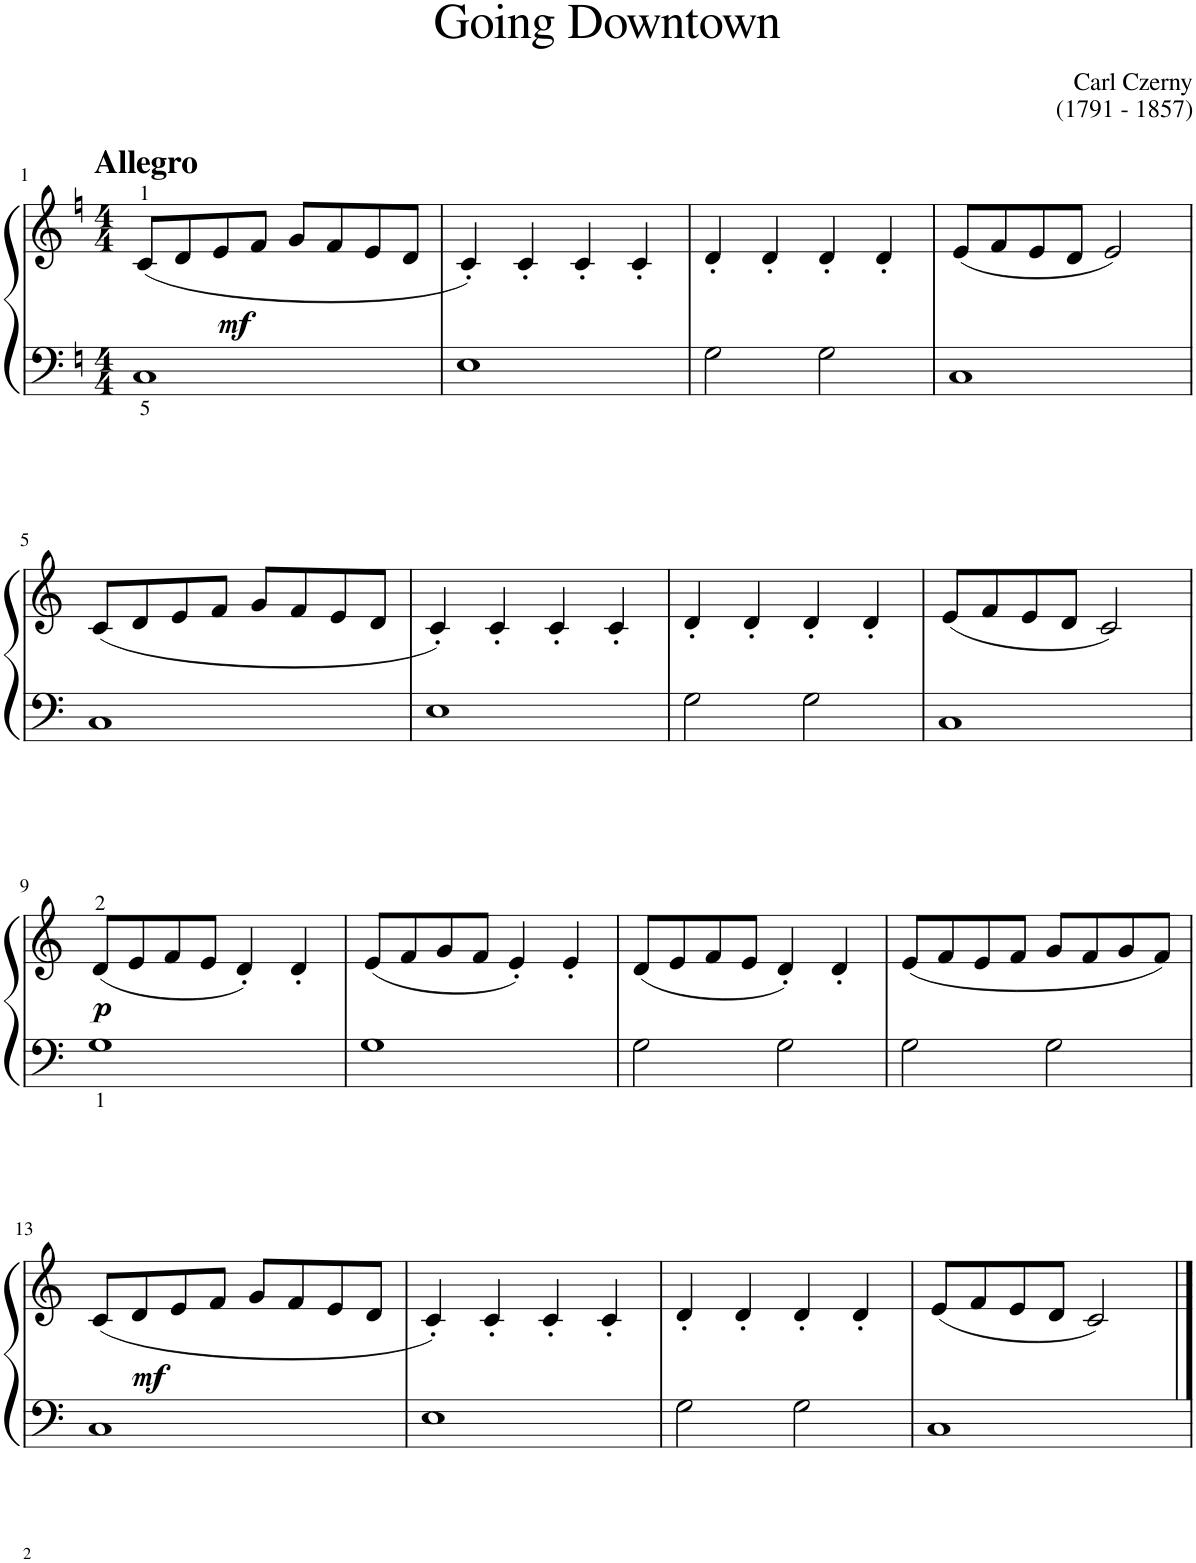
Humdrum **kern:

**kern	**kern	**dynam
*part1	*part1	*part1
*staff2	*staff1	*staff1/2
*I"Piano	*	*
*I'Pno	*	*
!!LO:PB:g=z
*clefF4	*clefG2	*
*k[]	*k[]	*
*M4/4	*M4/4	*
=1	=1	=1
!	!LO:TX:a:B:t=Allegro	!
!	!	!LO:DY:b
1C	(8c/L	mf
.	8d/	.
.	8e/	.
.	8f/J	.
.	8g/L	.
.	8f/	.
.	8e/	.
.	8d/J	.
=2	=2	=2
1E	4c'/)	.
.	4c'/	.
.	4c'/	.
.	4c'/	.
=3	=3	=3
2G\	4d'/	.
.	4d'/	.
2G\	4d'/	.
.	4d'/	.
=4	=4	=4
1C	(8e/L	.
.	8f/	.
.	8e/	.
.	8d/J	.
.	2e/)	.
!!LO:LB:g=z
=5	=5	=5
1C	(8c/L	.
.	8d/	.
.	8e/	.
.	8f/J	.
.	8g/L	.
.	8f/	.
.	8e/	.
.	8d/J	.
=6	=6	=6
1E	4c'/)	.
.	4c'/	.
.	4c'/	.
.	4c'/	.
=7	=7	=7
2G\	4d'/	.
.	4d'/	.
2G\	4d'/	.
.	4d'/	.
=8	=8	=8
1C	(8e/L	.
.	8f/	.
.	8e/	.
.	8d/J	.
.	2c/)	.
!!LO:LB:g=z
=9	=9	=9
!	!	!LO:DY:b
1G	(8d/L	p
.	8e/	.
.	8f/	.
.	8e/J	.
.	4d'/)	.
.	4d'/	.
=10	=10	=10
1G	(8e/L	.
.	8f/	.
.	8g/	.
.	8f/J	.
.	4e'/)	.
.	4e'/	.
=11	=11	=11
2G\	(8d/L	.
.	8e/	.
.	8f/	.
.	8e/J	.
2G\	4d'/)	.
.	4d'/	.
=12	=12	=12
2G\	(8e/L	.
.	8f/	.
.	8e/	.
.	8f/J	.
2G\	8g/L	.
.	8f/	.
.	8g/	.
.	8f/J)	.
!!LO:LB:g=z
=13	=13	=13
!	!	!LO:DY:b
1C	(8c/L	mf
.	8d/	.
.	8e/	.
.	8f/J	.
.	8g/L	.
.	8f/	.
.	8e/	.
.	8d/J	.
=14	=14	=14
1E	4c'/)	.
.	4c'/	.
.	4c'/	.
.	4c'/	.
=15	=15	=15
2G\	4d'/	.
.	4d'/	.
2G\	4d'/	.
.	4d'/	.
=16	=16	=16
1C	(8e/L	.
.	8f/	.
.	8e/	.
.	8d/J	.
.	2c/)	.
==	==	==
*-	*-	*-
